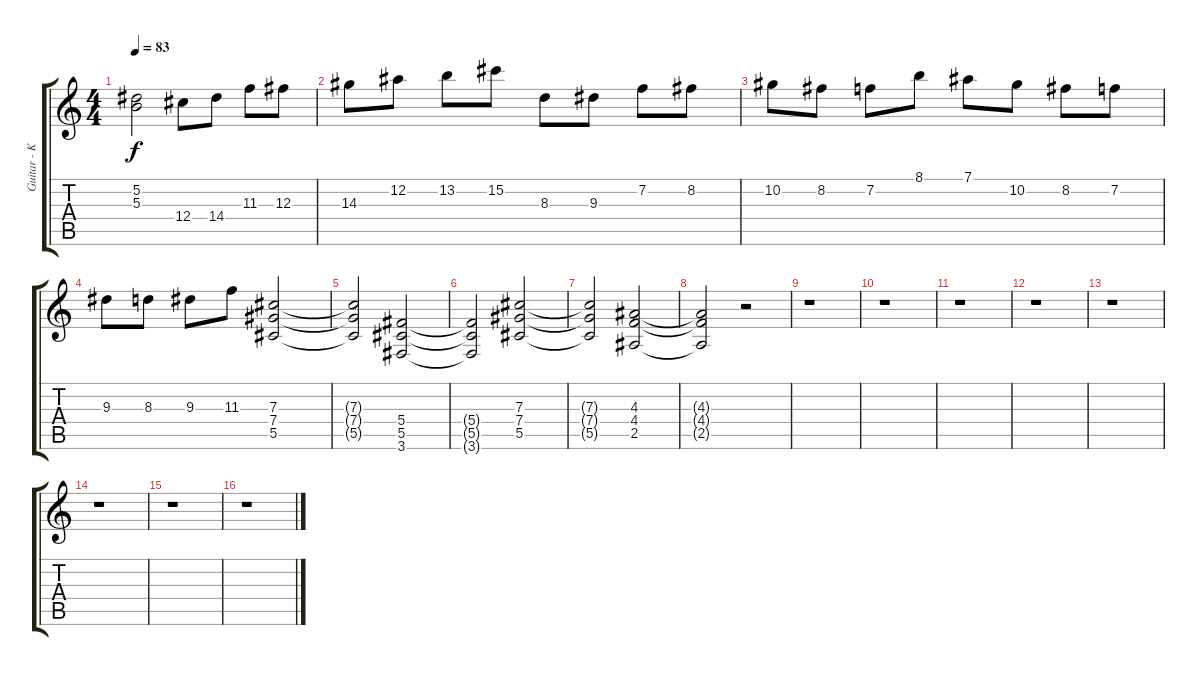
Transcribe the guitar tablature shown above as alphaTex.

\track ("Guitar - Kai Hansen" "Guitar - K") {instrument overdrivenguitar}
\staff {score tabs}
\tuning (Eb4 Bb3 Gb3 Db3 Ab2 Eb2) {hide}
\ts (4 4)
\tempo 83
\clef g2
\ks c
(5.2{t} 5.3{t}).2{dy f} 12.4.8 14.4.8 11.3.8 12.3.8 |
14.3.8 12.2.8 13.2.8 15.2.8 8.3.8 9.3.8 7.2.8 8.2.8 |
10.2.8 8.2.8 7.2.8 8.1.8 7.1.8 10.2.8 8.2.8 7.2.8 |
9.3.8 8.3.8 9.3.8 11.3.8 (7.3 7.4 5.5).2 |
(7.3{t} 7.4{t} 5.5{t}).2 (5.4 5.5 3.6).2 |
(5.4{t} 5.5{t} 3.6{t}).2 (7.3 7.4 5.5).2 |
(7.3{t} 7.4{t} 5.5{t}).2 (4.3 4.4 2.5).2 |
(4.3{t} 4.4{t} 2.5{t}).2 r.2 |
r.1 |
r.1 |
r.1 |
r.1 |
r.1 |
r.1 |
r.1 |
r.1
